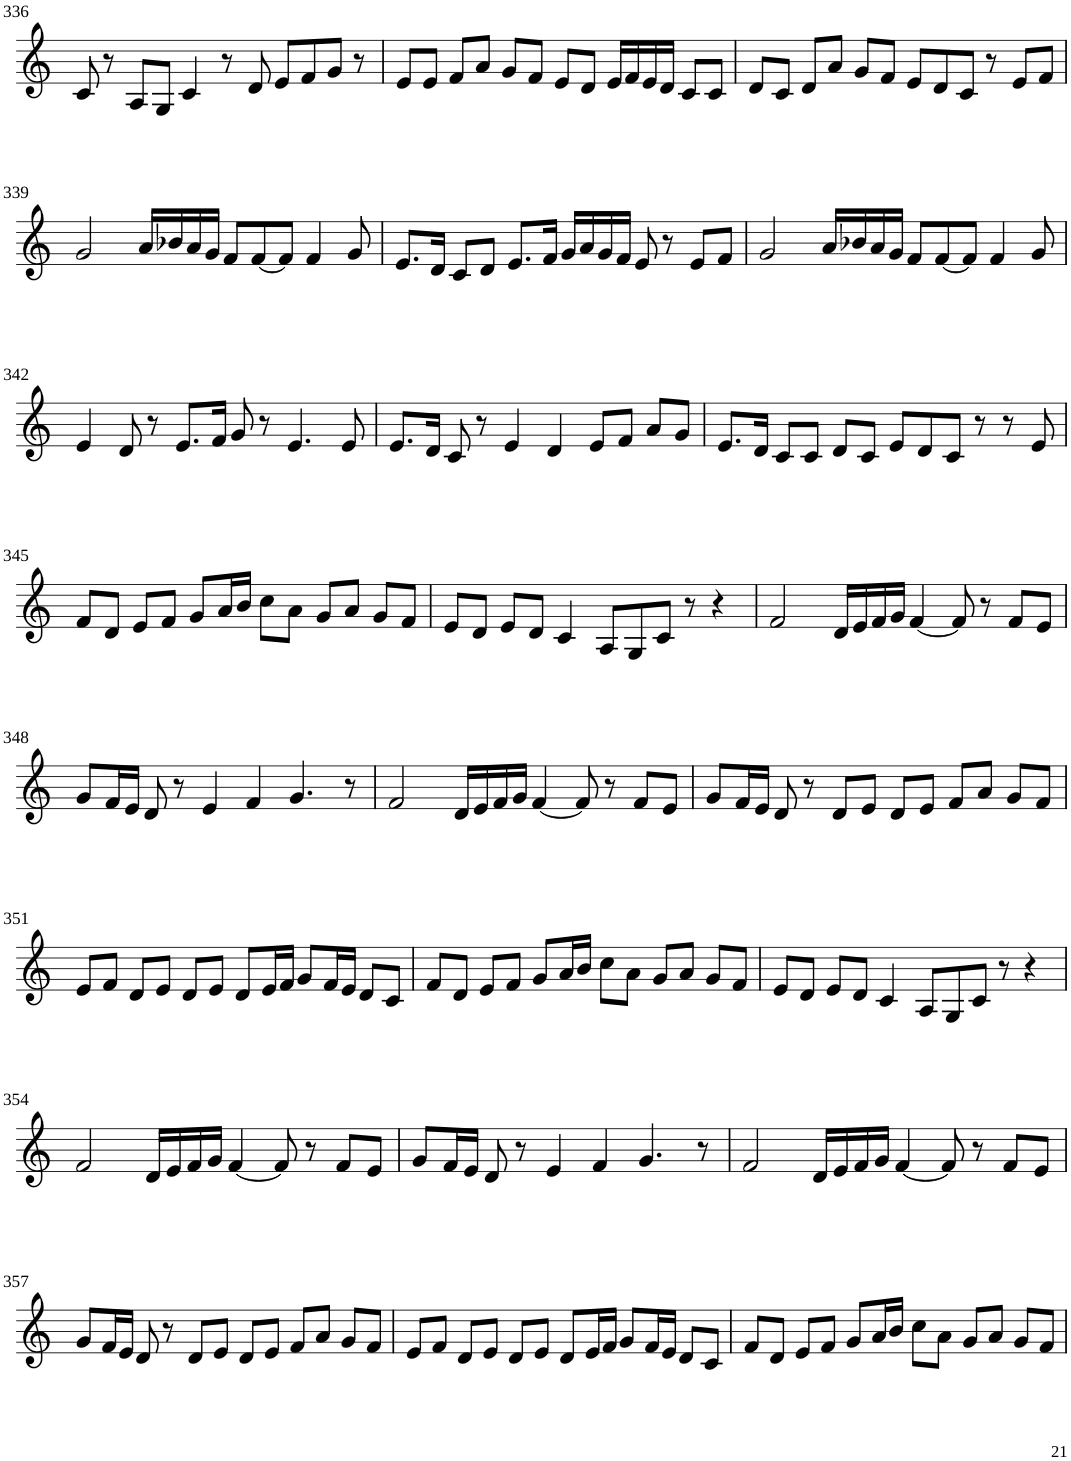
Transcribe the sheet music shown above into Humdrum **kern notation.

**kern
*part1
*staff1
*I"Violin
!!LO:PB:g=z
*clefG2
*k[]
*M6/4
=336
8c/
8r
8A/L
8G/J
4c/
8r
8d/
8e/L
8f/
8g/J
8r
=337
8e/L
8e/J
8f/L
8a/J
8g/L
8f/J
8e/L
8d/J
16e/LL
16f/
16e/
16d/JJ
8c/L
8c/J
=338
8d/L
8c/J
8d/L
8a/J
8g/L
8f/J
8e/L
8d/
8c/J
8r
8e/L
8f/J
!!LO:LB:g=z
=339
2g/
16a/LL
16b-X/
16a/
16g/JJ
8f/L
[8f/
8f/J]
4f/
8g/
=340
8.e/L
16d/Jk
8c/L
8d/J
8.e/L
16f/Jk
16g/LL
16a/
16g/
16f/JJ
8e/
8r
8e/L
8f/J
=341
2g/
16a/LL
16b-X/
16a/
16g/JJ
8f/L
[8f/
8f/J]
4f/
8g/
!!LO:LB:g=z
=342
4e/
8d/
8r
8.e/L
16f/Jk
8g/
8r
4.e/
8e/
=343
8.e/L
16d/Jk
8c/
8r
4e/
4d/
8e/L
8f/J
8a/L
8g/J
=344
8.e/L
16d/Jk
8c/L
8c/J
8d/L
8c/J
8e/L
8d/
8c/J
8r
8r
8e/
!!LO:LB:g=z
=345
8f/L
8d/J
8e/L
8f/J
8g/L
16a/L
16b/JJ
8cc\L
8a\J
8g/L
8a/J
8g/L
8f/J
=346
8e/L
8d/J
8e/L
8d/J
4c/
8A/L
8G/
8c/J
8r
4r
=347
2f/
16d/LL
16e/
16f/
16g/JJ
[4f/
8f/]
8r
8f/L
8e/J
!!LO:LB:g=z
=348
8g/L
16f/L
16e/JJ
8d/
8r
4e/
4f/
4.g/
8r
=349
2f/
16d/LL
16e/
16f/
16g/JJ
[4f/
8f/]
8r
8f/L
8e/J
=350
8g/L
16f/L
16e/JJ
8d/
8r
8d/L
8e/J
8d/L
8e/J
8f/L
8a/J
8g/L
8f/J
!!LO:LB:g=z
=351
8e/L
8f/J
8d/L
8e/J
8d/L
8e/J
8d/L
16e/L
16f/JJ
8g/L
16f/L
16e/JJ
8d/L
8c/J
=352
8f/L
8d/J
8e/L
8f/J
8g/L
16a/L
16b/JJ
8cc\L
8a\J
8g/L
8a/J
8g/L
8f/J
=353
8e/L
8d/J
8e/L
8d/J
4c/
8A/L
8G/
8c/J
8r
4r
!!LO:LB:g=z
=354
2f/
16d/LL
16e/
16f/
16g/JJ
[4f/
8f/]
8r
8f/L
8e/J
=355
8g/L
16f/L
16e/JJ
8d/
8r
4e/
4f/
4.g/
8r
=356
2f/
16d/LL
16e/
16f/
16g/JJ
[4f/
8f/]
8r
8f/L
8e/J
!!LO:LB:g=z
=357
8g/L
16f/L
16e/JJ
8d/
8r
8d/L
8e/J
8d/L
8e/J
8f/L
8a/J
8g/L
8f/J
=358
8e/L
8f/J
8d/L
8e/J
8d/L
8e/J
8d/L
16e/L
16f/JJ
8g/L
16f/L
16e/JJ
8d/L
8c/J
=359
8f/L
8d/J
8e/L
8f/J
8g/L
16a/L
16b/JJ
8cc\L
8a\J
8g/L
8a/J
8g/L
8f/J
=
*-
